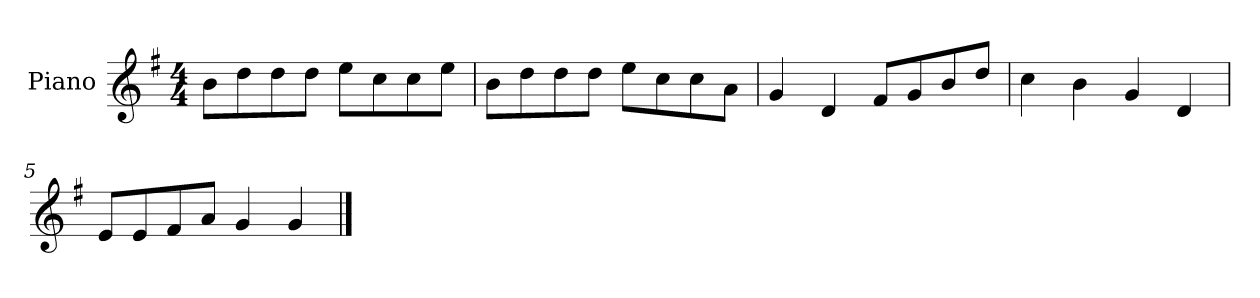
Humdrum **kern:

**kern
*part1
*staff1
*I"Piano
*I'P-no
*clefG2
*k[f#]
*M4/4
*MM90
=1
8b\L
8dd\
8dd\
8dd\J
8ee\L
8cc\
8cc\
8ee\J
=2
8b\L
8dd\
8dd\
8dd\J
8ee\L
8cc\
8cc\
8a\J
=3
4g/
4d/
8f#/L
8g/
8b/
8dd/J
=4
4cc\
4b\
4g/
4d/
=5
8e/L
8e/
8f#/
8a/J
4g/
4g/
==
*-
